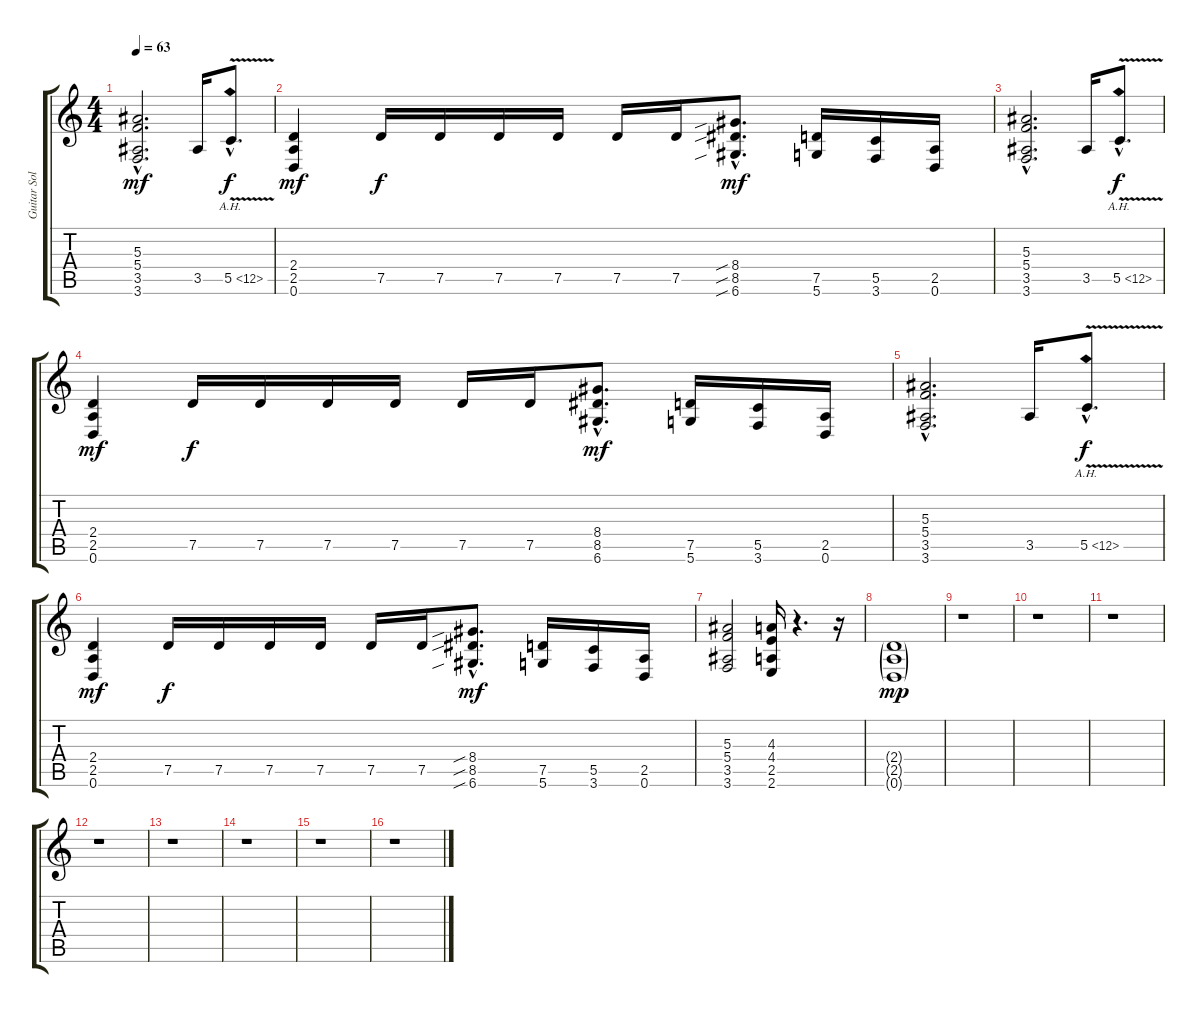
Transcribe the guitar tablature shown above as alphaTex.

\track ("Guitar Solo" "Guitar Sol") {instrument distortionguitar}
\staff {score tabs}
\tuning (D4 A3 F3 C3 G2 D2) {hide}
\ts (4 4)
\tempo 63
\clef g2
\ks c
(5.3{hac} 5.4{hac} 3.5{hac} 3.6{hac}).2{d dy mf} 3.5.16 5.5{ah 7 v hac}.8{d dy f} |
(2.4 2.5 0.6).4{dy mf} 7.5.16{dy f} 7.5.16 7.5.16 7.5.16 7.5.16 7.5.16 (8.4{sib hac} 8.5{sib hac} 6.6{sib hac}).8{d dy mf} (7.5 5.6).16 (5.5 3.6).16 (2.5 0.6).16 |
(5.3{hac} 5.4{hac} 3.5{hac} 3.6{hac}).2{d} 3.5.16 5.5{ah 7 v hac}.8{d dy f} |
(2.4 2.5 0.6).4{dy mf} 7.5.16{dy f} 7.5.16 7.5.16 7.5.16 7.5.16 7.5.16 (8.4{hac} 8.5{hac} 6.6{hac}).8{d dy mf} (7.5 5.6).16 (5.5 3.6).16 (2.5 0.6).16 |
(5.3{hac} 5.4{hac} 3.5{hac} 3.6{hac}).2{d} 3.5.16 5.5{ah 7 v hac}.8{d dy f} |
(2.4 2.5 0.6).4{dy mf} 7.5.16{dy f} 7.5.16 7.5.16 7.5.16 7.5.16 7.5.16 (8.4{sib hac} 8.5{sib hac} 6.6{sib hac}).8{d dy mf} (7.5 5.6).16 (5.5 3.6).16 (2.5 0.6).16 |
(5.3 5.4 3.5 3.6).2 (4.3 4.4 2.5 2.6).16 r.4{d} r.16 |
(2.4{g} 2.5{g} 0.6{g}).1{dy mp} |
r.1 |
r.1 |
r.1 |
r.1 |
r.1 |
r.1 |
r.1 |
r.1
